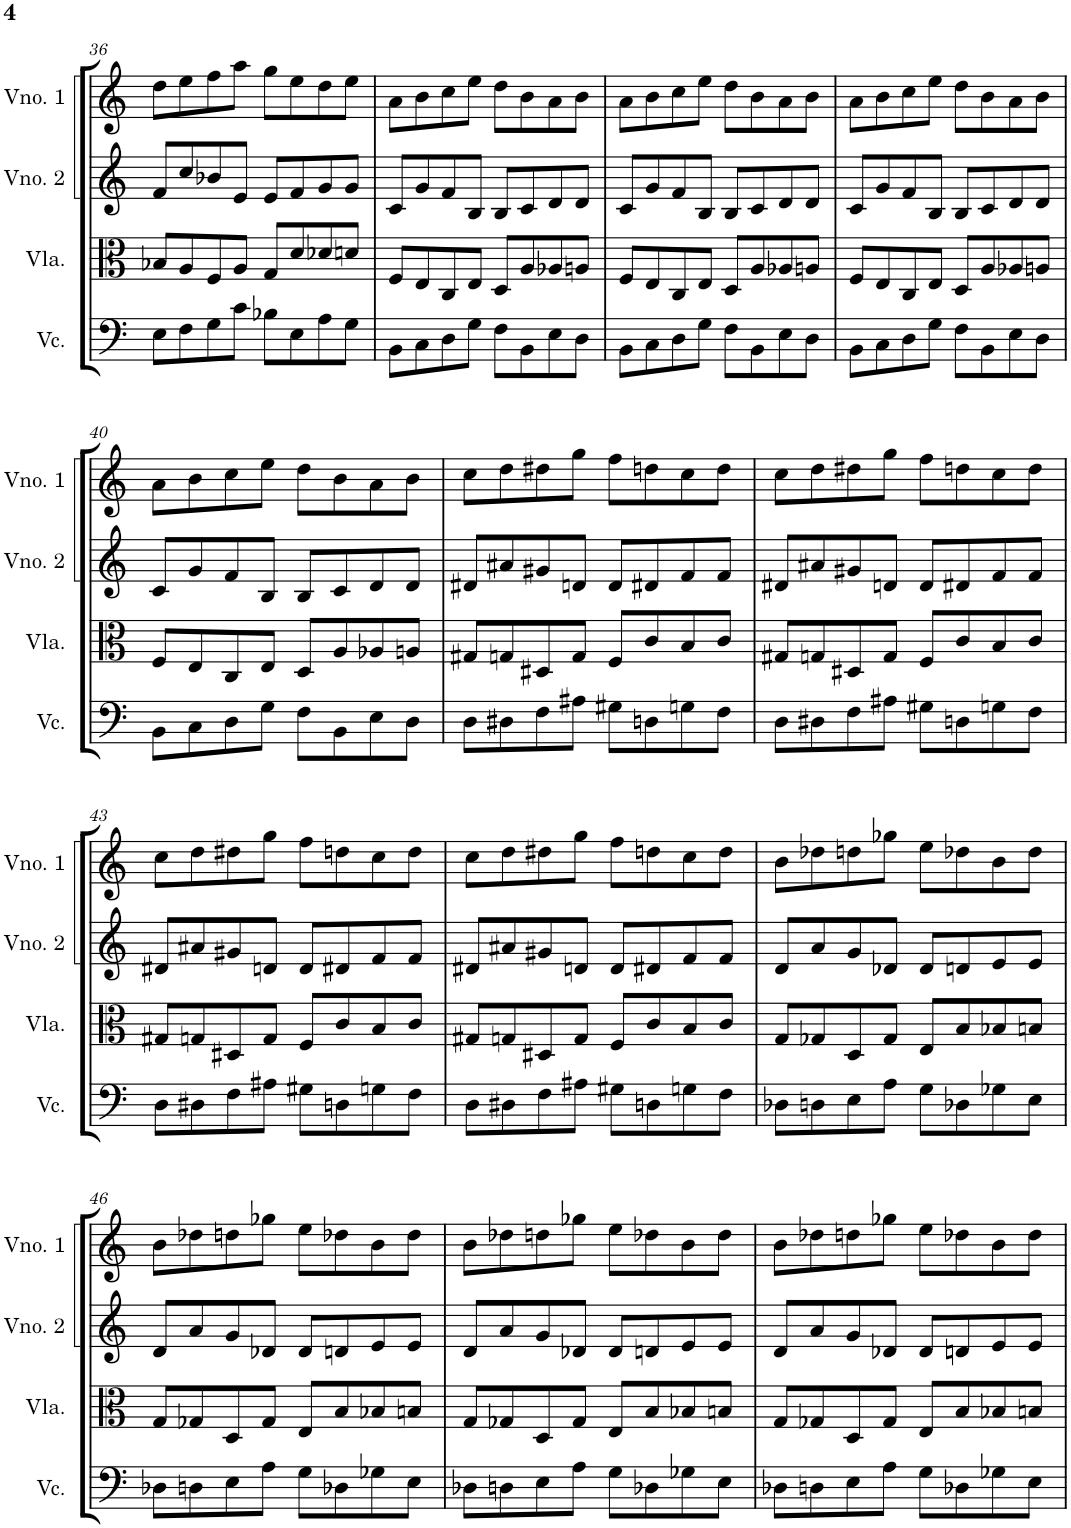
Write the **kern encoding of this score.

**kern	**kern	**kern	**kern
*part4	*part3	*part2	*part1
*staff4	*staff3	*staff2	*staff1
*I"Violoncelo	*I"Viola	*I"Violino 2	*I"Violino 1
*I'Vc.	*I'Vla.	*I'Vno. 2	*I'Vno. 1
!!LO:PB:g=z
*clefF4	*clefC3	*clefG2	*clefG2
*k[]	*k[]	*k[]	*k[]
*M4/4	*M4/4	*M4/4	*M4/4
=36	=36	=36	=36
8E\L	8B-X/L	8f/L	8dd\L
8F\	8A/	8cc/	8ee\
8G\	8F/	8b-X/	8ff\
8c\J	8A/J	8e/J	8aa\J
8B-X\L	8G/L	8e/L	8gg\L
8E\	8d/	8f/	8ee\
8A\	8d-X/	8g/	8dd\
8G\J	8dn/J	8g/J	8ee\J
=37	=37	=37	=37
8BB\L	8F/L	8c/L	8a\L
8C\	8E/	8g/	8b\
8D\	8C/	8f/	8cc\
8G\J	8E/J	8B/J	8ee\J
8F\L	8D/L	8B/L	8dd\L
8BB\	8A/	8c/	8b\
8E\	8A-X/	8d/	8a\
8D\J	8An/J	8d/J	8b\J
=38	=38	=38	=38
8BB\L	8F/L	8c/L	8a\L
8C\	8E/	8g/	8b\
8D\	8C/	8f/	8cc\
8G\J	8E/J	8B/J	8ee\J
8F\L	8D/L	8B/L	8dd\L
8BB\	8A/	8c/	8b\
8E\	8A-X/	8d/	8a\
8D\J	8An/J	8d/J	8b\J
=39	=39	=39	=39
8BB\L	8F/L	8c/L	8a\L
8C\	8E/	8g/	8b\
8D\	8C/	8f/	8cc\
8G\J	8E/J	8B/J	8ee\J
8F\L	8D/L	8B/L	8dd\L
8BB\	8A/	8c/	8b\
8E\	8A-X/	8d/	8a\
8D\J	8An/J	8d/J	8b\J
!!LO:LB:g=z
=40	=40	=40	=40
8BB\L	8F/L	8c/L	8a\L
8C\	8E/	8g/	8b\
8D\	8C/	8f/	8cc\
8G\J	8E/J	8B/J	8ee\J
8F\L	8D/L	8B/L	8dd\L
8BB\	8A/	8c/	8b\
8E\	8A-X/	8d/	8a\
8D\J	8An/J	8d/J	8b\J
=41	=41	=41	=41
8D\L	8G#X/L	8d#X/L	8cc\L
8D#X\	8Gn/	8a#X/	8dd\
8F\	8D#X/	8g#X/	8dd#X\
8A#X\J	8G/J	8dn/J	8gg\J
8G#X\L	8F/L	8d/L	8ff\L
8Dn\	8c/	8d#X/	8ddn\
8Gn\	8B/	8f/	8cc\
8F\J	8c/J	8f/J	8dd\J
=42	=42	=42	=42
8D\L	8G#X/L	8d#X/L	8cc\L
8D#X\	8Gn/	8a#X/	8dd\
8F\	8D#X/	8g#X/	8dd#X\
8A#X\J	8G/J	8dn/J	8gg\J
8G#X\L	8F/L	8d/L	8ff\L
8Dn\	8c/	8d#X/	8ddn\
8Gn\	8B/	8f/	8cc\
8F\J	8c/J	8f/J	8dd\J
!!LO:LB:g=z
=43	=43	=43	=43
8D\L	8G#X/L	8d#X/L	8cc\L
8D#X\	8Gn/	8a#X/	8dd\
8F\	8D#X/	8g#X/	8dd#X\
8A#X\J	8G/J	8dn/J	8gg\J
8G#X\L	8F/L	8d/L	8ff\L
8Dn\	8c/	8d#X/	8ddn\
8Gn\	8B/	8f/	8cc\
8F\J	8c/J	8f/J	8dd\J
=44	=44	=44	=44
8D\L	8G#X/L	8d#X/L	8cc\L
8D#X\	8Gn/	8a#X/	8dd\
8F\	8D#X/	8g#X/	8dd#X\
8A#X\J	8G/J	8dn/J	8gg\J
8G#X\L	8F/L	8d/L	8ff\L
8Dn\	8c/	8d#X/	8ddn\
8Gn\	8B/	8f/	8cc\
8F\J	8c/J	8f/J	8dd\J
=45	=45	=45	=45
8D-X\L	8G/L	8d/L	8b\L
8Dn\	8G-X/	8a/	8dd-X\
8E\	8D/	8g/	8ddn\
8A\J	8G-/J	8d-X/J	8gg-X\J
8G\L	8E/L	8d-/L	8ee\L
8D-X\	8B/	8dn/	8dd-X\
8G-X\	8B-X/	8e/	8b\
8E\J	8Bn/J	8e/J	8dd-\J
!!LO:LB:g=z
=46	=46	=46	=46
8D-X\L	8G/L	8d/L	8b\L
8Dn\	8G-X/	8a/	8dd-X\
8E\	8D/	8g/	8ddn\
8A\J	8G-/J	8d-X/J	8gg-X\J
8G\L	8E/L	8d-/L	8ee\L
8D-X\	8B/	8dn/	8dd-X\
8G-X\	8B-X/	8e/	8b\
8E\J	8Bn/J	8e/J	8dd-\J
=47	=47	=47	=47
8D-X\L	8G/L	8d/L	8b\L
8Dn\	8G-X/	8a/	8dd-X\
8E\	8D/	8g/	8ddn\
8A\J	8G-/J	8d-X/J	8gg-X\J
8G\L	8E/L	8d-/L	8ee\L
8D-X\	8B/	8dn/	8dd-X\
8G-X\	8B-X/	8e/	8b\
8E\J	8Bn/J	8e/J	8dd-\J
=48	=48	=48	=48
8D-X\L	8G/L	8d/L	8b\L
8Dn\	8G-X/	8a/	8dd-X\
8E\	8D/	8g/	8ddn\
8A\J	8G-/J	8d-X/J	8gg-X\J
8G\L	8E/L	8d-/L	8ee\L
8D-X\	8B/	8dn/	8dd-X\
8G-X\	8B-X/	8e/	8b\
8E\J	8Bn/J	8e/J	8dd-\J
=	=	=	=
*-	*-	*-	*-
